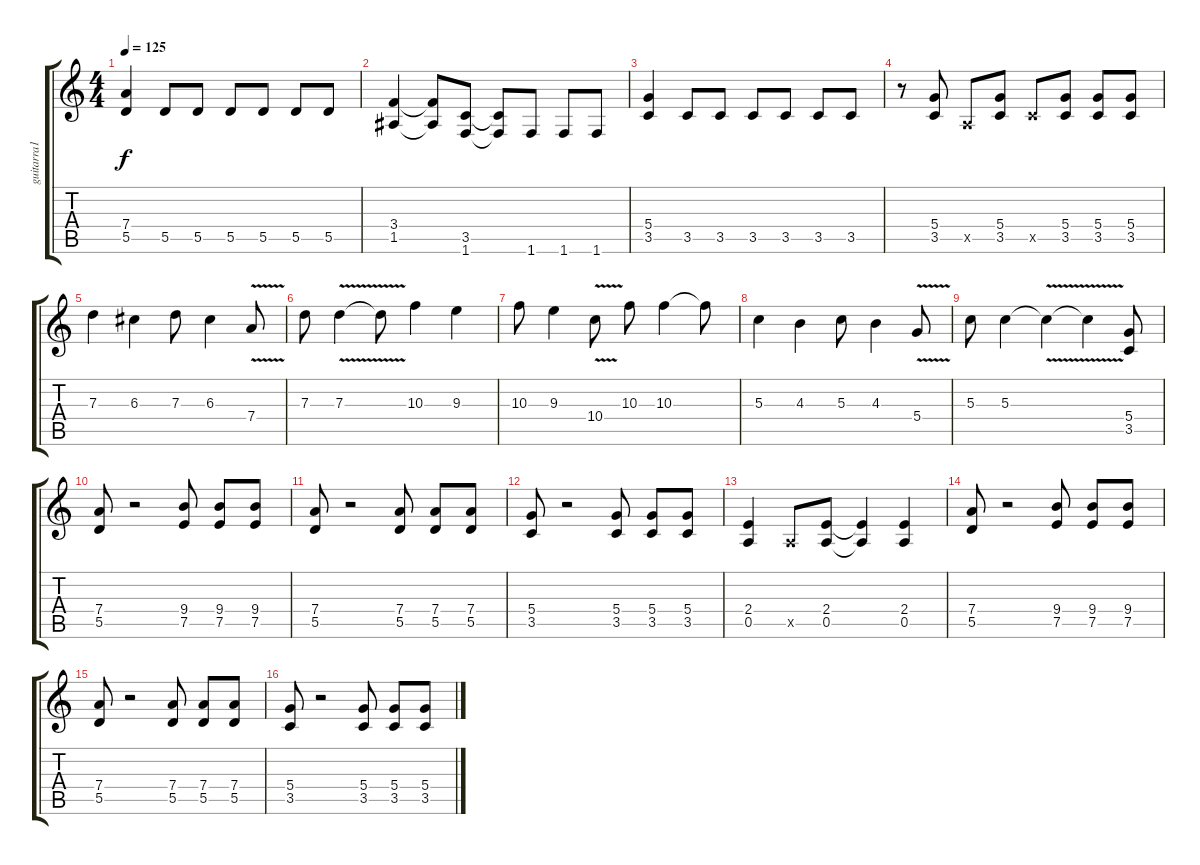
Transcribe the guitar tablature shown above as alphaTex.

\track ("guitarra1" "guitarra1") {instrument distortionguitar}
\staff {score tabs}
\tuning (E4 B3 G3 D3 A2 E2) {hide}
\ts (4 4)
\tempo 125
\clef g2
\ks c
(7.4 5.5).4{dy f} 5.5.8 5.5.8 5.5.8 5.5.8 5.5.8 5.5.8 |
(3.4 1.5).4 (3.4{t} 1.5{t}).8 (3.5 1.6).8 (3.5{t} 1.6{t}).8 1.6.8 1.6.8 1.6.8 |
(5.4 3.5).4 3.5.8 3.5.8 3.5.8 3.5.8 3.5.8 3.5.8 |
r.8 (5.4 3.5).8 0.5{x}.8 (5.4 3.5).8 3.5{x}.8 (5.4 3.5).8 (5.4 3.5).8 (5.4 3.5).8 |
7.3.4 6.3.4 7.3.8 6.3.4 7.4{v}.8 |
7.3.8 7.3{v}.4 7.3{t}.8 10.3.4 9.3.4 |
10.3.8 9.3.4 10.4{v}.8 10.3.8 10.3.4 10.3{t}.8 |
5.3.4 4.3.4 5.3.8 4.3.4 5.4{v}.8 |
5.3.8 5.3.4 5.3{v t}.4 5.3{t}.4 (5.4 3.5).8 |
(7.4 5.5).8 r.2 (9.4 7.5).8 (9.4 7.5).8 (9.4 7.5).8 |
(7.4 5.5).8 r.2 (7.4 5.5).8 (7.4 5.5).8 (7.4 5.5).8 |
(5.4 3.5).8 r.2 (5.4 3.5).8 (5.4 3.5).8 (5.4 3.5).8 |
(2.4 0.5).4 0.5{x}.8 (2.4 0.5).8 (2.4{t} 0.5{t}).4 (2.4 0.5).4 |
(7.4 5.5).8 r.2 (9.4 7.5).8 (9.4 7.5).8 (9.4 7.5).8 |
(7.4 5.5).8 r.2 (7.4 5.5).8 (7.4 5.5).8 (7.4 5.5).8 |
(5.4 3.5).8 r.2 (5.4 3.5).8 (5.4 3.5).8 (5.4 3.5).8
